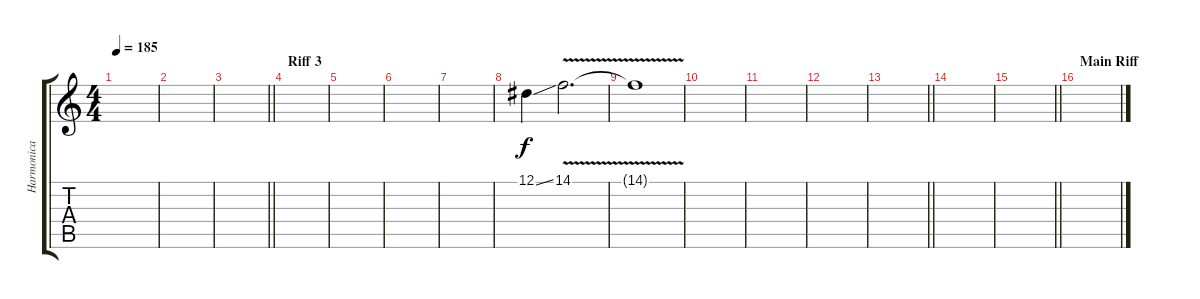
\track ("Harmonica" "Harmonica") {instrument harmonica}
\staff {score tabs}
\tuning (Eb4 Bb3 Gb3 Db3 Ab2 Eb2) {hide}
\ts (4 4)
\tempo 185
\clef g2
\ks c
|
|
\barLineRight lightlight
|
\section ("" "Riff 3")
|
|
|
|
12.1{ss}.4 14.1{v}.2{d} |
14.1{t}.1{dy f} |
|
|
|
\barLineRight lightlight
|
|
\barLineRight lightlight
|
\section ("" "Main Riff")
